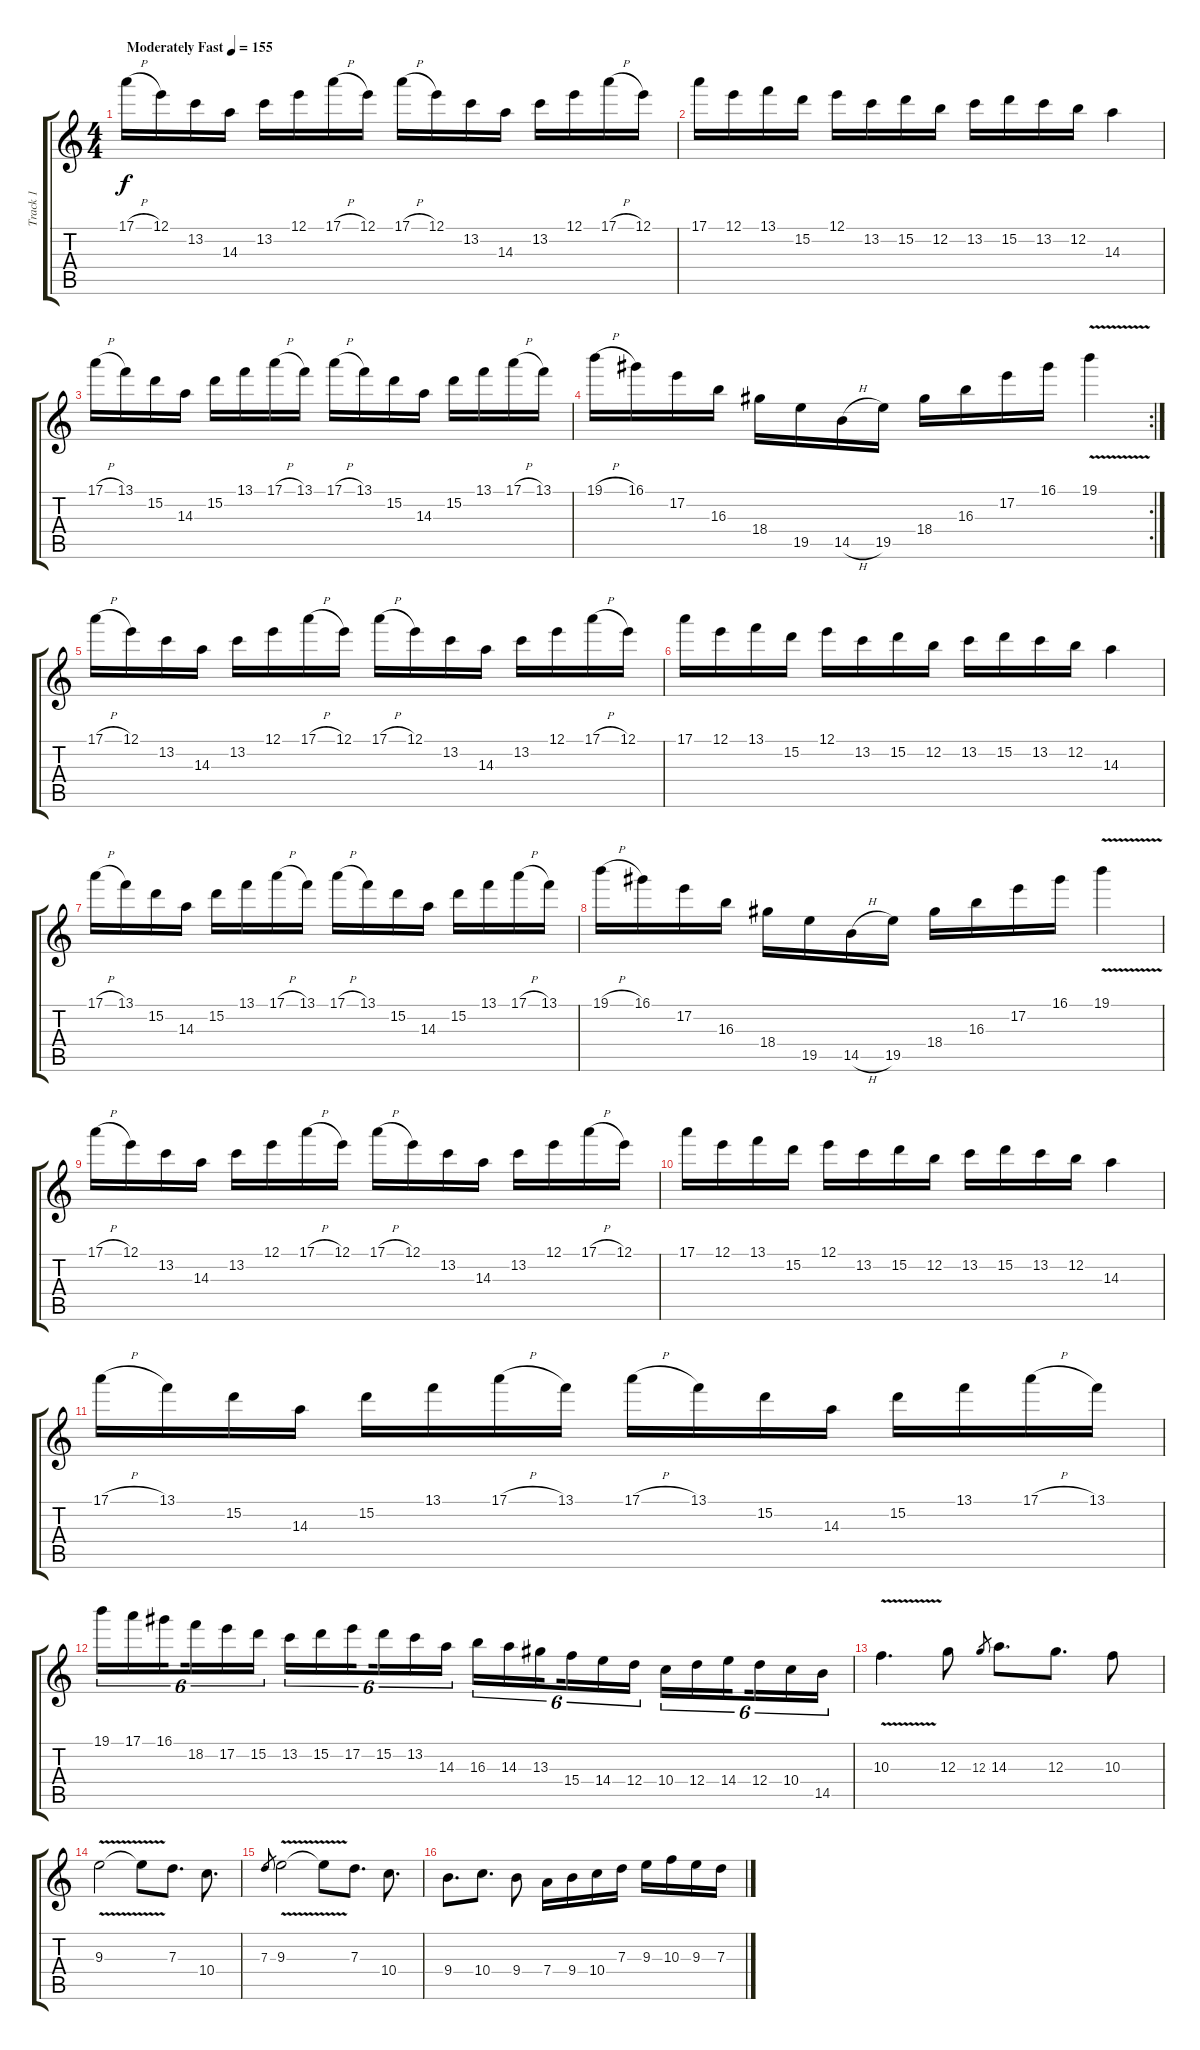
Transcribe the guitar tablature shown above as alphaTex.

\track ("Track 1" "Track 1") {instrument overdrivenguitar}
\staff {score tabs}
\tuning (E4 B3 G3 D3 A2 E2) {hide}
\ts (4 4)
\tempo (155 "Moderately Fast")
\clef g2
\ks c
17.1{h}.16{dy f instrument overdrivenguitar} 12.1.16 13.2.16 14.3.16 13.2.16 12.1.16 17.1{h}.16 12.1.16 17.1{h}.16 12.1.16 13.2.16 14.3.16 13.2.16 12.1.16 17.1{h}.16 12.1.16 |
17.1.16 12.1.16 13.1.16 15.2.16 12.1.16 13.2.16 15.2.16 12.2.16 13.2.16 15.2.16 13.2.16 12.2.16 14.3.4 |
17.1{h}.16 13.1.16 15.2.16 14.3.16 15.2.16 13.1.16 17.1{h}.16 13.1.16 17.1{h}.16 13.1.16 15.2.16 14.3.16 15.2.16 13.1.16 17.1{h}.16 13.1.16 |
\rc 2
19.1{h}.16 16.1.16 17.2.16 16.3.16 18.4.16 19.5.16 14.5{h}.16 19.5.16 18.4.16 16.3.16 17.2.16 16.1.16 19.1{v}.4 |
17.1{h}.16 12.1.16 13.2.16 14.3.16 13.2.16 12.1.16 17.1{h}.16 12.1.16 17.1{h}.16 12.1.16 13.2.16 14.3.16 13.2.16 12.1.16 17.1{h}.16 12.1.16 |
17.1.16 12.1.16 13.1.16 15.2.16 12.1.16 13.2.16 15.2.16 12.2.16 13.2.16 15.2.16 13.2.16 12.2.16 14.3.4 |
17.1{h}.16 13.1.16 15.2.16 14.3.16 15.2.16 13.1.16 17.1{h}.16 13.1.16 17.1{h}.16 13.1.16 15.2.16 14.3.16 15.2.16 13.1.16 17.1{h}.16 13.1.16 |
19.1{h}.16 16.1.16 17.2.16 16.3.16 18.4.16 19.5.16 14.5{h}.16 19.5.16 18.4.16 16.3.16 17.2.16 16.1.16 19.1{v}.4 |
17.1{h}.16 12.1.16 13.2.16 14.3.16 13.2.16 12.1.16 17.1{h}.16 12.1.16 17.1{h}.16 12.1.16 13.2.16 14.3.16 13.2.16 12.1.16 17.1{h}.16 12.1.16 |
17.1.16 12.1.16 13.1.16 15.2.16 12.1.16 13.2.16 15.2.16 12.2.16 13.2.16 15.2.16 13.2.16 12.2.16 14.3.4 |
17.1{h}.16 13.1.16 15.2.16 14.3.16 15.2.16 13.1.16 17.1{h}.16 13.1.16 17.1{h}.16 13.1.16 15.2.16 14.3.16 15.2.16 13.1.16 17.1{h}.16 13.1.16 |
19.1.16{tu (6 4)} 17.1.16{tu (6 4)} 16.1.16{tu (6 4) beam splitsecondary} 18.2.16{tu (6 4)} 17.2.16{tu (6 4)} 15.2.16{tu (6 4)} 13.2.16{tu (6 4)} 15.2.16{tu (6 4)} 17.2.16{tu (6 4) beam splitsecondary} 15.2.16{tu (6 4)} 13.2.16{tu (6 4)} 14.3.16{tu (6 4)} 16.3.16{tu (6 4)} 14.3.16{tu (6 4)} 13.3.16{tu (6 4) beam splitsecondary} 15.4.16{tu (6 4)} 14.4.16{tu (6 4)} 12.4.16{tu (6 4)} 10.4.16{tu (6 4)} 12.4.16{tu (6 4)} 14.4.16{tu (6 4) beam splitsecondary} 12.4.16{tu (6 4)} 10.4.16{tu (6 4)} 14.5.16{tu (6 4)} |
10.3{v}.4{d volume 14 balance 12} 12.3.8 12.3.8{gr} 14.3.8{d} 12.3.8{d} 10.3.8 |
9.3{v}.2 9.3{t}.8 7.3.8{d} 10.4.8{d} |
7.3.8{gr} 9.3{v}.2 9.3{t}.8 7.3.8{d} 10.4.8{d} |
9.4.8{d} 10.4.8{d} 9.4.8 7.4.16 9.4.16 10.4.16 7.3.16 9.3.16 10.3.16 9.3.16 7.3.16
